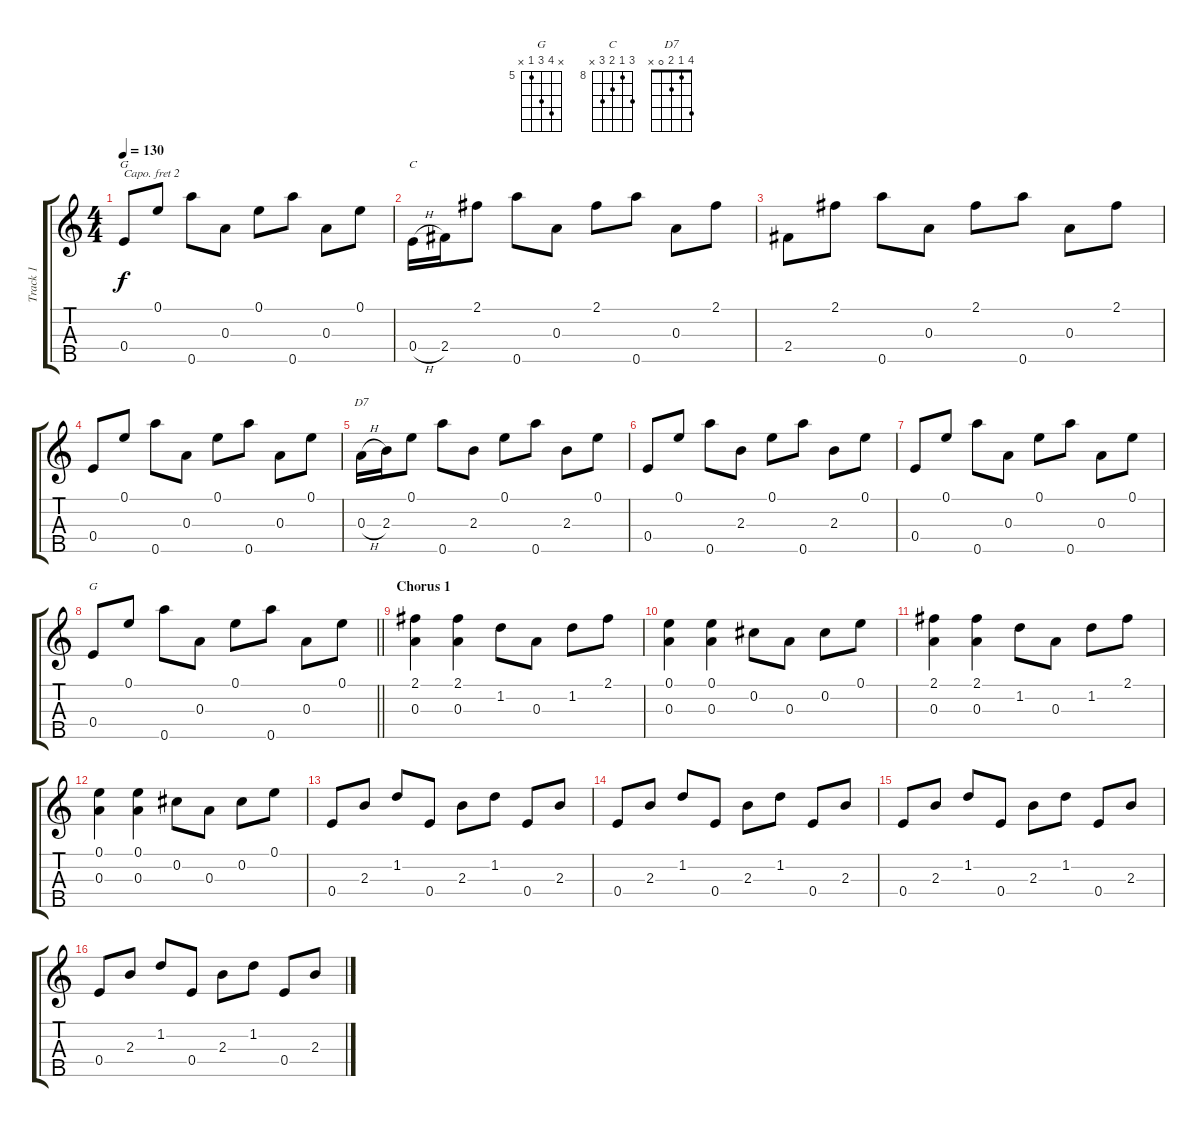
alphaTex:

\track ("Track 1" "Track 1") {instrument banjo}
\staff {score tabs}
\capo 2
\tuning (D4 B3 G3 D3 G4) {hide}
\displaytranspose 12
\chord ("G" 0 0 0 0 0)
\chord ("C" 10 8 9 10 x) {firstfret 8}
\chord ("D7" 4 1 2 0 x)
\chord ("G" x 8 7 5 x) {firstfret 5}
\ts (4 4)
\tempo 130
\clef g2
\ks c
0.4.8{ch "G" dy f} 0.1.8 0.5.8 0.3.8 0.1.8 0.5.8 0.3.8 0.1.8 |
0.4{h}.16{ch "C"} 2.4.16 2.1.8 0.5.8 0.3.8 2.1.8 0.5.8 0.3.8 2.1.8 |
2.4.8 2.1.8 0.5.8 0.3.8 2.1.8 0.5.8 0.3.8 2.1.8 |
0.4.8 0.1.8 0.5.8 0.3.8 0.1.8 0.5.8 0.3.8 0.1.8 |
0.3{h}.16{ch "D7"} 2.3.16 0.1.8 0.5.8 2.3.8 0.1.8 0.5.8 2.3.8 0.1.8 |
0.4.8 0.1.8 0.5.8 2.3.8 0.1.8 0.5.8 2.3.8 0.1.8 |
0.4.8 0.1.8 0.5.8 0.3.8 0.1.8 0.5.8 0.3.8 0.1.8 |
\barLineRight lightlight
0.4.8{ch "G"} 0.1.8 0.5.8 0.3.8 0.1.8 0.5.8 0.3.8 0.1.8 |
\section ("" "Chorus 1")
(2.1 0.3).4 (2.1 0.3).4 1.2.8 0.3.8 1.2.8 2.1.8 |
(0.1 0.3).4 (0.1 0.3).4 0.2.8 0.3.8 0.2.8 0.1.8 |
(2.1 0.3).4 (2.1 0.3).4 1.2.8 0.3.8 1.2.8 2.1.8 |
(0.1 0.3).4 (0.1 0.3).4 0.2.8 0.3.8 0.2.8 0.1.8 |
0.4.8 2.3.8 1.2.8 0.4.8 2.3.8 1.2.8 0.4.8 2.3.8 |
0.4.8 2.3.8 1.2.8 0.4.8 2.3.8 1.2.8 0.4.8 2.3.8 |
0.4.8 2.3.8 1.2.8 0.4.8 2.3.8 1.2.8 0.4.8 2.3.8 |
0.4.8 2.3.8 1.2.8 0.4.8 2.3.8 1.2.8 0.4.8 2.3.8
